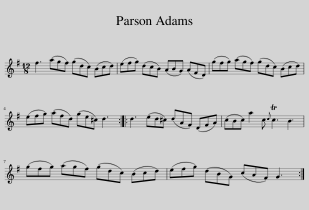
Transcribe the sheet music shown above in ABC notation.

X:1
L:1/8
M:12/8
I:linebreak $
K:G
V:1 treble
V:1
 f3 (agf) (gdc) (Bcd) | (efg) (dcB) (ABG) (AFD) | (gfg) (agf) (gdc) (Bcd) |$ (efg) (afd) (ge^c) d3 :: d3 (ed^c) (dAF) (DFA) | %5
 (cBc) a2 c{d} Tc3 B3 |$ (gfg) (agf) (gdc) (Bcd) | (efg) (dBG) (cAF) G3 :| %8
